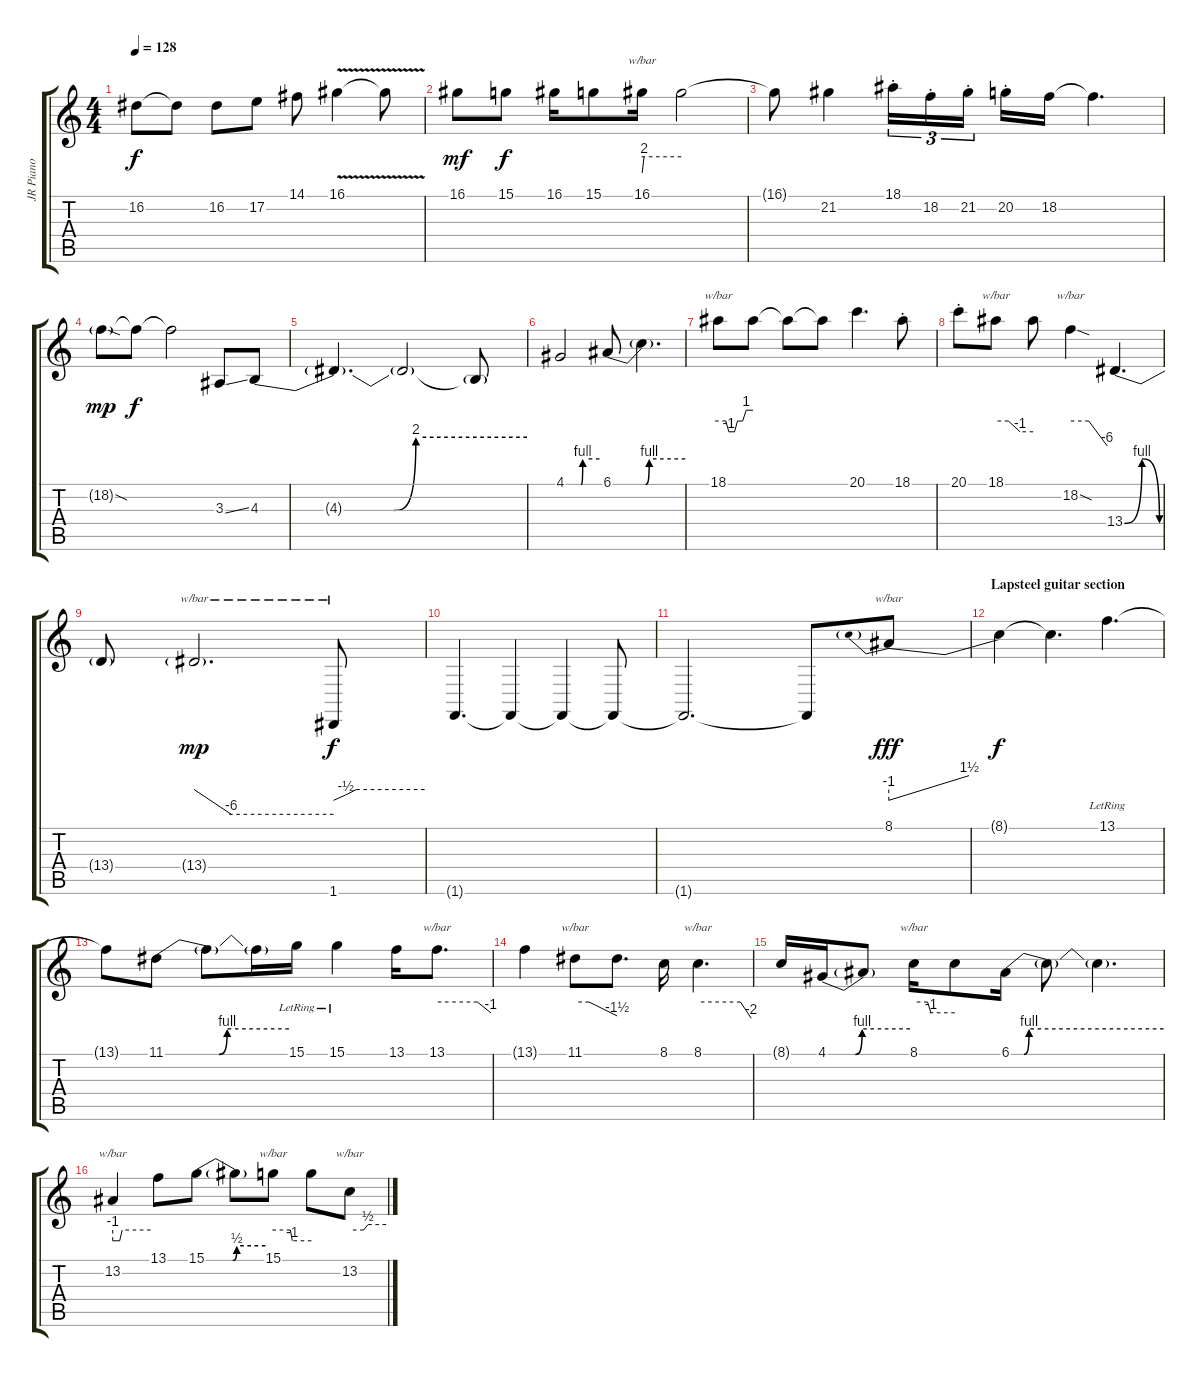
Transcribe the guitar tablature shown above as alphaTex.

\track ("JR Piano" "JR Piano") {instrument acousticgrandpiano}
\staff {score tabs}
\tuning (E4 B3 G3 D3 A2 E2) {hide}
\ts (4 4)
\tempo 128
\clef g2
\ks c
16.2.8{dy f} 16.2{t}.8 16.2.8 17.2.8 14.1.8 16.1{v}.4 16.1{t}.8 |
16.1.8{dy mf} 15.1.8{dy f} 16.1.16 15.1.8 16.1.16{tbe (custom default 0 0 3 8 60 8)} 16.1{t}.2 |
16.1{t}.8 21.2.4 18.1{st}.16{tu (3 2)} 18.2{st}.16{tu (3 2)} 21.2{st}.16{tu (3 2)} 20.2{st}.16 18.2.16 18.2{t}.4{d} |
18.2{sod g}.8{dy mp} 18.2{t}.8{dy f} 18.2{t}.2 3.3{ss}.8 4.3{be (custom 0 0 30 0 35 8 60 8)}.8 |
4.3{t}.4{d} 4.3{t}.2 4.3{t}.8 |
4.1{be (custom 0 0 27 0 30 4 60 4)}.2 6.1{be (custom 0 0 27 0 30 4 60 4)}.8 6.1{t}.4{d} |
18.1.8{tbe (custom default 0 0 13 0 18 -4 28 -4 33 0 42 0 48 4 60 4)} 18.1{t}.8 18.1{t}.8 18.1{t}.8 20.1.4{d} 18.1{st}.8 |
20.1{st}.8 18.1.8{tbe (custom default 0 0 20 0 39 -4 60 -4)} 18.1{t}.8 18.2{sod}.4{tbe (custom default 0 0 30 0 60 -24)} 13.4{be (bendrelease 0 0 10 4 50 4 60 0)}.4{d} |
13.4{t}.8 13.4{g}.2{d tbe (custom default 0 0 16 -24 60 -24) dy mp} 1.6.8{tbe (custom default 0 -4 8 -2 15 0 60 0) dy f} |
1.6{t}.4{d balance 2} 1.6{t}.4 1.6{t}.4{balance 14} 1.6{t}.8 |
1.6{t}.2{d} 1.6{t}.8 8.1.8{tbe (predivedive default 0 -4 60 6) dy fff instrument electricguitarjazz} |
\section ("" "Lapsteel guitar section")
8.1{t}.4{dy f} 8.1{t}.4{d} 13.1{lr}.4{d} |
13.1{t}.8 11.1{be (custom 0 0 26 0 30 4 60 4)}.8 11.1{t}.8 11.1{t}.16 15.1{lr}.16 15.1{lr}.4 13.1.16 13.1.8{d tbe (custom default 0 0 45 0 60 -4)} |
13.1{t}.4 11.1.8{tbe (custom default 0 0 20 0 60 -6)} 11.1{t}.8{d} 8.1.16 8.1.4{d tbe (custom default 0 0 48 0 60 -8)} |
8.1{t}.16 4.1{be (custom 0 0 20 0 25 4 60 4)}.16 4.1{t}.8 8.1.16{tbe (custom default 0 0 20 0 25 -4 60 -4)} 8.1{t}.8 6.1{be (custom 0 0 5 0 7 4 60 4)}.16 6.1{t}.8 6.1{t}.4{d} |
13.2.4{tbe (custom default 0 -4 11 -4 15 0 60 0)} 13.1.8 15.1{be (custom 0 0 27 0 31 2 60 2)}.8 15.1{t}.8 15.1.8{tbe (custom default 0 0 27 0 30 -4 60 -4)} 15.1{t}.8 13.2.8{tbe (custom default 0 0 23 0 30 2 60 2)}
